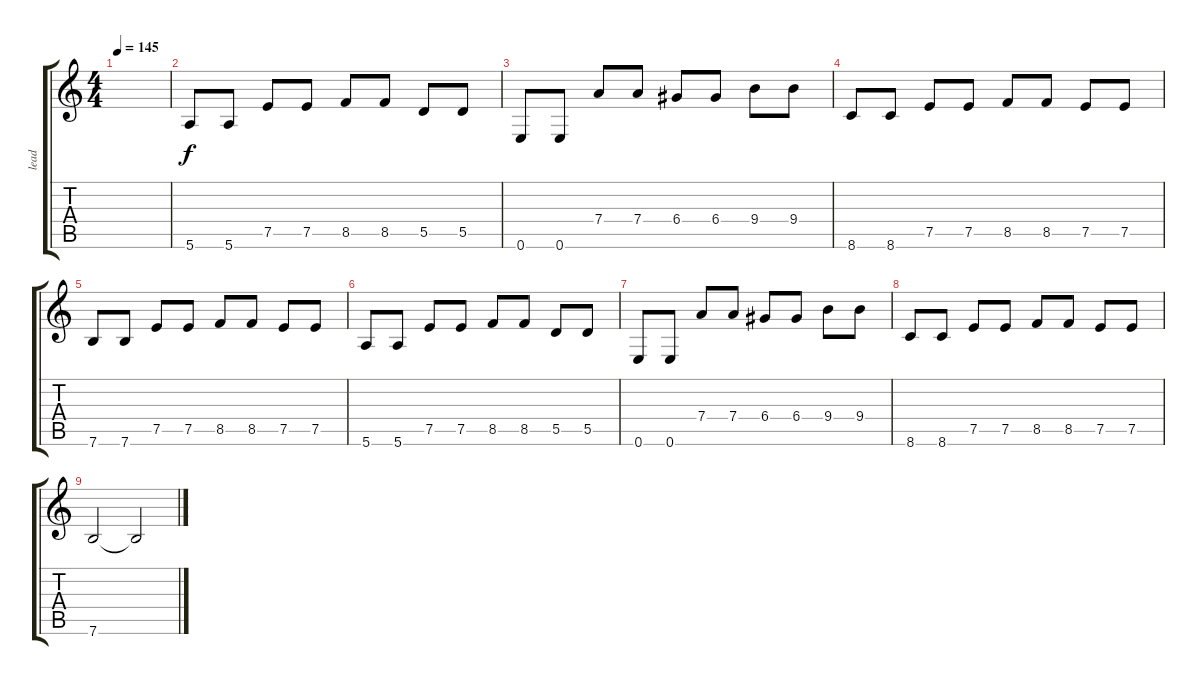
\track ("lead" "lead") {instrument distortionguitar}
\staff {score tabs}
\tuning (E4 B3 G3 D3 A2 E2) {hide}
\ts (4 4)
\tempo 145
\clef g2
\ks c
|
5.6.8 5.6.8 7.5.8 7.5.8 8.5.8 8.5.8 5.5.8 5.5.8 |
0.6.8 0.6.8 7.4.8 7.4.8 6.4.8 6.4.8 9.4.8 9.4.8 |
8.6.8 8.6.8 7.5.8 7.5.8 8.5.8 8.5.8 7.5.8 7.5.8 |
7.6.8 7.6.8 7.5.8 7.5.8 8.5.8 8.5.8 7.5.8 7.5.8 |
5.6.8 5.6.8 7.5.8 7.5.8 8.5.8 8.5.8 5.5.8 5.5.8 |
0.6.8 0.6.8 7.4.8 7.4.8 6.4.8 6.4.8 9.4.8 9.4.8 |
8.6.8 8.6.8 7.5.8 7.5.8 8.5.8 8.5.8 7.5.8 7.5.8 |
7.6.2 7.6{t}.2
